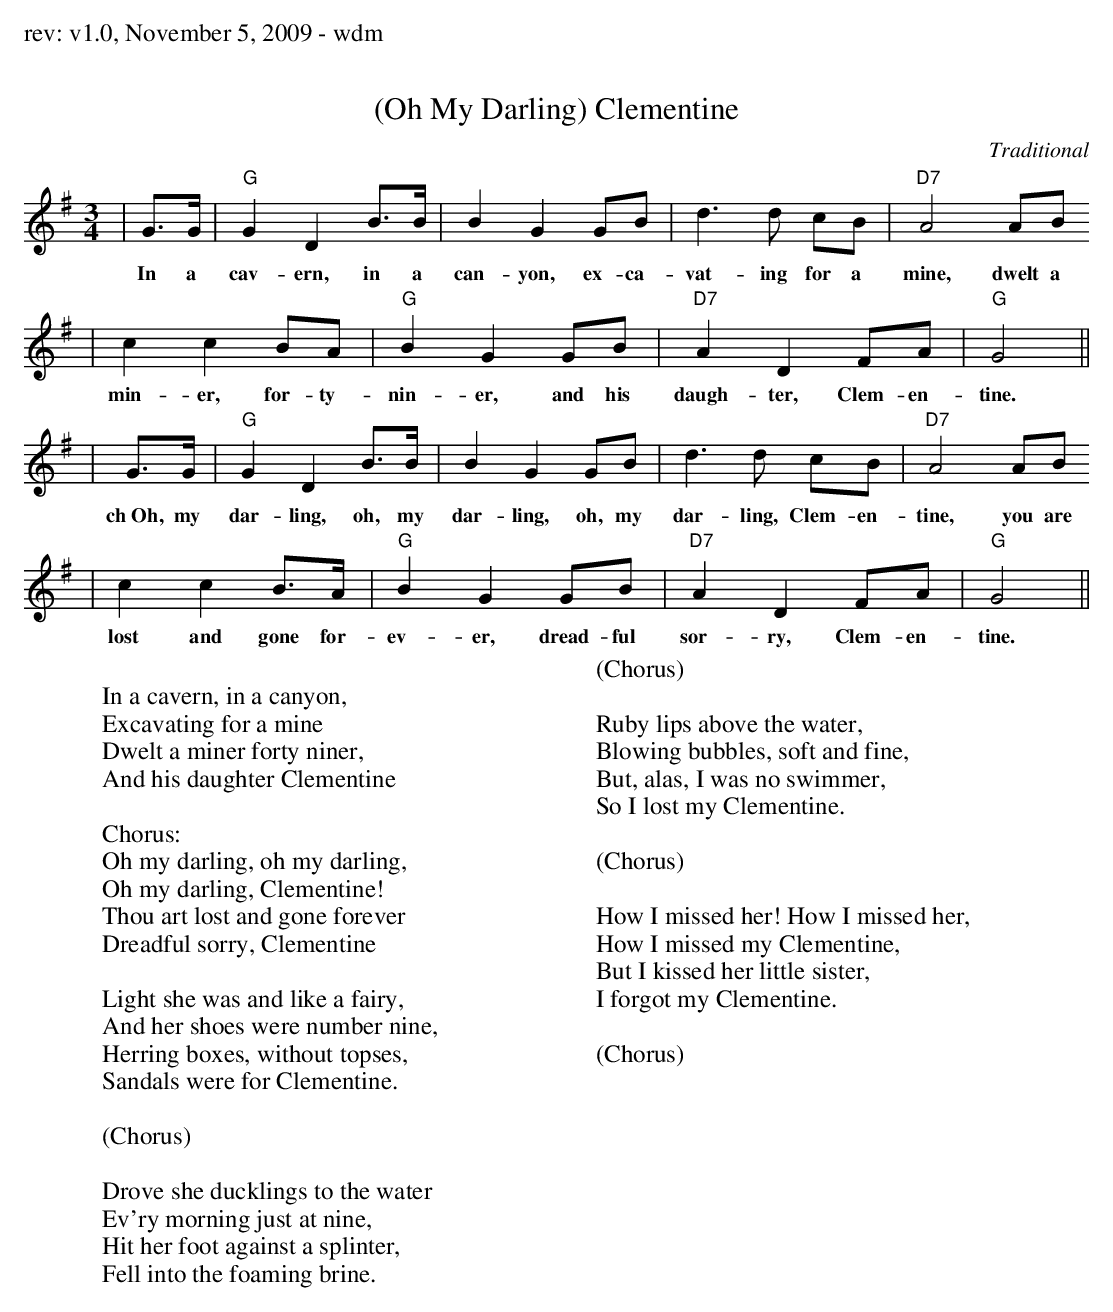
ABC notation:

X:1
T:(Oh My Darling) Clementine
C:Traditional
M:3/4
L:1/4
K:G
|G3/4G/4|"G"G D B3/4B/4|B G G/2B/2|d3/2 d/2 c/2B/2|"D7"A2 A/2B/2
w:In a cav-ern, in a can-yon, ex-ca-vat-ing for a mine, dwelt a
|c c B/2A/2|"G"B G G/2B/2|"D7"A D F/2A/2|"G"G2||
w:min-er, for-ty-nin-er, and his daugh-ter, Clem-en-tine.
|G3/4G/4|"G"G D B3/4B/4|B G G/2B/2|d3/2 d/2 c/2B/2|"D7"A2 A/2B/2
w:ch~Oh, my dar-ling, oh, my dar-ling, oh, my dar-ling, Clem-en-tine, you are
|c c B3/4A/4|"G"B G G/2B/2|"D7"A D F/2A/2|"G"G2||
w:lost and gone for-ev-er, dread-ful sor-ry, Clem-en-tine.
W:
W:In a cavern, in a canyon,
W:Excavating for a mine
W:Dwelt a miner forty niner,
W:And his daughter Clementine
W:
W:Chorus:
W:  Oh my darling, oh my darling,
W:  Oh my darling, Clementine!
W:  Thou art lost and gone forever
W:  Dreadful sorry, Clementine
W:
W:Light she was and like a fairy,
W:And her shoes were number nine,
W:Herring boxes, without topses,
W:Sandals were for Clementine.
W:
W:(Chorus)
W:
W:Drove she ducklings to the water
W:Ev'ry morning just at nine,
W:Hit her foot against a splinter,
W:Fell into the foaming brine.
W:
W:(Chorus)
W:
W:Ruby lips above the water,
W:Blowing bubbles, soft and fine,
W:But, alas, I was no swimmer,
W:So I lost my Clementine.
W:
W:(Chorus)
W:
W:How I missed her! How I missed her,
W:How I missed my Clementine,
W:But I kissed her little sister,
W:I forgot my Clementine.
W:
W:(Chorus)
